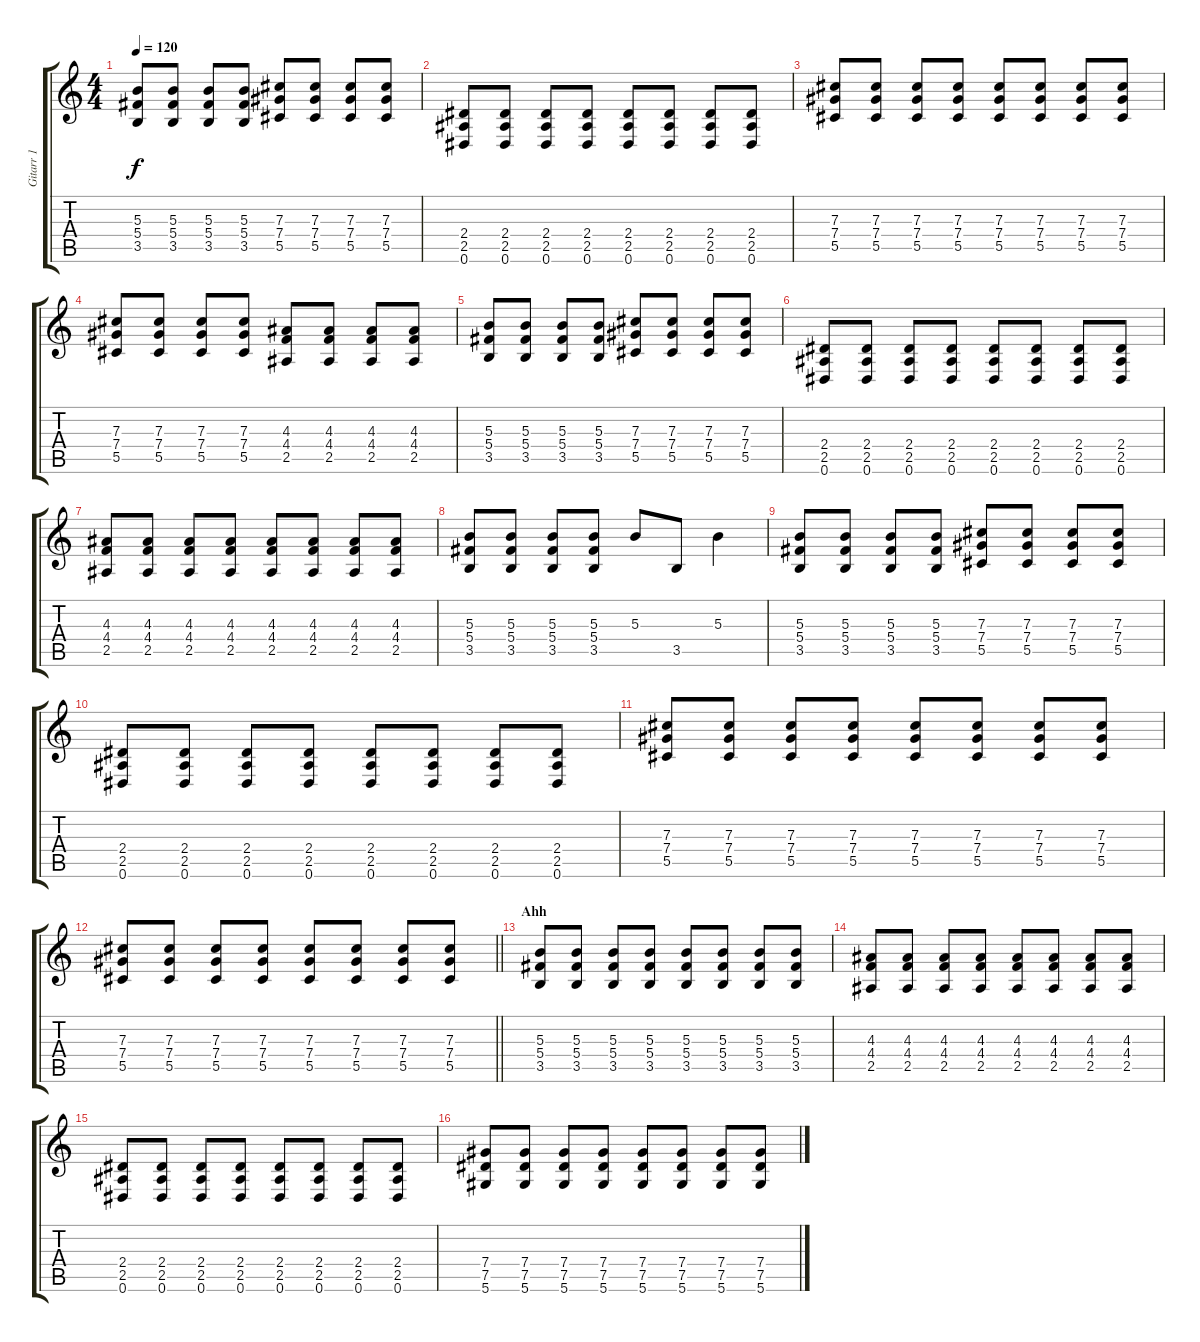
\track ("Gitarr 1" "Gitarr 1") {instrument acousticguitarsteel}
\staff {score tabs}
\tuning (Eb4 Bb3 Gb3 Db3 Ab2 Eb2) {hide}
\ts (4 4)
\tempo 120
\clef g2
\ks c
(5.3 5.4 3.5).8{dy f} (5.3 5.4 3.5).8 (5.3 5.4 3.5).8 (5.3 5.4 3.5).8 (7.3 7.4 5.5).8 (7.3 7.4 5.5).8 (7.3 7.4 5.5).8 (7.3 7.4 5.5).8 |
(2.4 2.5 0.6).8 (2.4 2.5 0.6).8 (2.4 2.5 0.6).8 (2.4 2.5 0.6).8 (2.4 2.5 0.6).8 (2.4 2.5 0.6).8 (2.4 2.5 0.6).8 (2.4 2.5 0.6).8 |
(7.3 7.4 5.5).8 (7.3 7.4 5.5).8 (7.3 7.4 5.5).8 (7.3 7.4 5.5).8 (7.3 7.4 5.5).8 (7.3 7.4 5.5).8 (7.3 7.4 5.5).8 (7.3 7.4 5.5).8 |
(7.3 7.4 5.5).8 (7.3 7.4 5.5).8 (7.3 7.4 5.5).8 (7.3 7.4 5.5).8 (4.3 4.4 2.5).8 (4.3 4.4 2.5).8 (4.3 4.4 2.5).8 (4.3 4.4 2.5).8 |
(5.3 5.4 3.5).8 (5.3 5.4 3.5).8 (5.3 5.4 3.5).8 (5.3 5.4 3.5).8 (7.3 7.4 5.5).8 (7.3 7.4 5.5).8 (7.3 7.4 5.5).8 (7.3 7.4 5.5).8 |
(2.4 2.5 0.6).8 (2.4 2.5 0.6).8 (2.4 2.5 0.6).8 (2.4 2.5 0.6).8 (2.4 2.5 0.6).8 (2.4 2.5 0.6).8 (2.4 2.5 0.6).8 (2.4 2.5 0.6).8 |
(4.3 4.4 2.5).8 (4.3 4.4 2.5).8 (4.3 4.4 2.5).8 (4.3 4.4 2.5).8 (4.3 4.4 2.5).8 (4.3 4.4 2.5).8 (4.3 4.4 2.5).8 (4.3 4.4 2.5).8 |
(5.3 5.4 3.5).8 (5.3 5.4 3.5).8 (5.3 5.4 3.5).8 (5.3 5.4 3.5).8 5.3.8 3.5.8 5.3.4 |
(5.3 5.4 3.5).8 (5.3 5.4 3.5).8 (5.3 5.4 3.5).8 (5.3 5.4 3.5).8 (7.3 7.4 5.5).8 (7.3 7.4 5.5).8 (7.3 7.4 5.5).8 (7.3 7.4 5.5).8 |
(2.4 2.5 0.6).8 (2.4 2.5 0.6).8 (2.4 2.5 0.6).8 (2.4 2.5 0.6).8 (2.4 2.5 0.6).8 (2.4 2.5 0.6).8 (2.4 2.5 0.6).8 (2.4 2.5 0.6).8 |
(7.3 7.4 5.5).8 (7.3 7.4 5.5).8 (7.3 7.4 5.5).8 (7.3 7.4 5.5).8 (7.3 7.4 5.5).8 (7.3 7.4 5.5).8 (7.3 7.4 5.5).8 (7.3 7.4 5.5).8 |
\barLineRight lightlight
(7.3 7.4 5.5).8 (7.3 7.4 5.5).8 (7.3 7.4 5.5).8 (7.3 7.4 5.5).8 (7.3 7.4 5.5).8 (7.3 7.4 5.5).8 (7.3 7.4 5.5).8 (7.3 7.4 5.5).8 |
\section ("" "Ahh")
(5.3 5.4 3.5).8 (5.3 5.4 3.5).8 (5.3 5.4 3.5).8 (5.3 5.4 3.5).8 (5.3 5.4 3.5).8 (5.3 5.4 3.5).8 (5.3 5.4 3.5).8 (5.3 5.4 3.5).8 |
(4.3 4.4 2.5).8 (4.3 4.4 2.5).8 (4.3 4.4 2.5).8 (4.3 4.4 2.5).8 (4.3 4.4 2.5).8 (4.3 4.4 2.5).8 (4.3 4.4 2.5).8 (4.3 4.4 2.5).8 |
(2.4 2.5 0.6).8 (2.4 2.5 0.6).8 (2.4 2.5 0.6).8 (2.4 2.5 0.6).8 (2.4 2.5 0.6).8 (2.4 2.5 0.6).8 (2.4 2.5 0.6).8 (2.4 2.5 0.6).8 |
(7.4 7.5 5.6).8 (7.4 7.5 5.6).8 (7.4 7.5 5.6).8 (7.4 7.5 5.6).8 (7.4 7.5 5.6).8 (7.4 7.5 5.6).8 (7.4 7.5 5.6).8 (7.4 7.5 5.6).8
